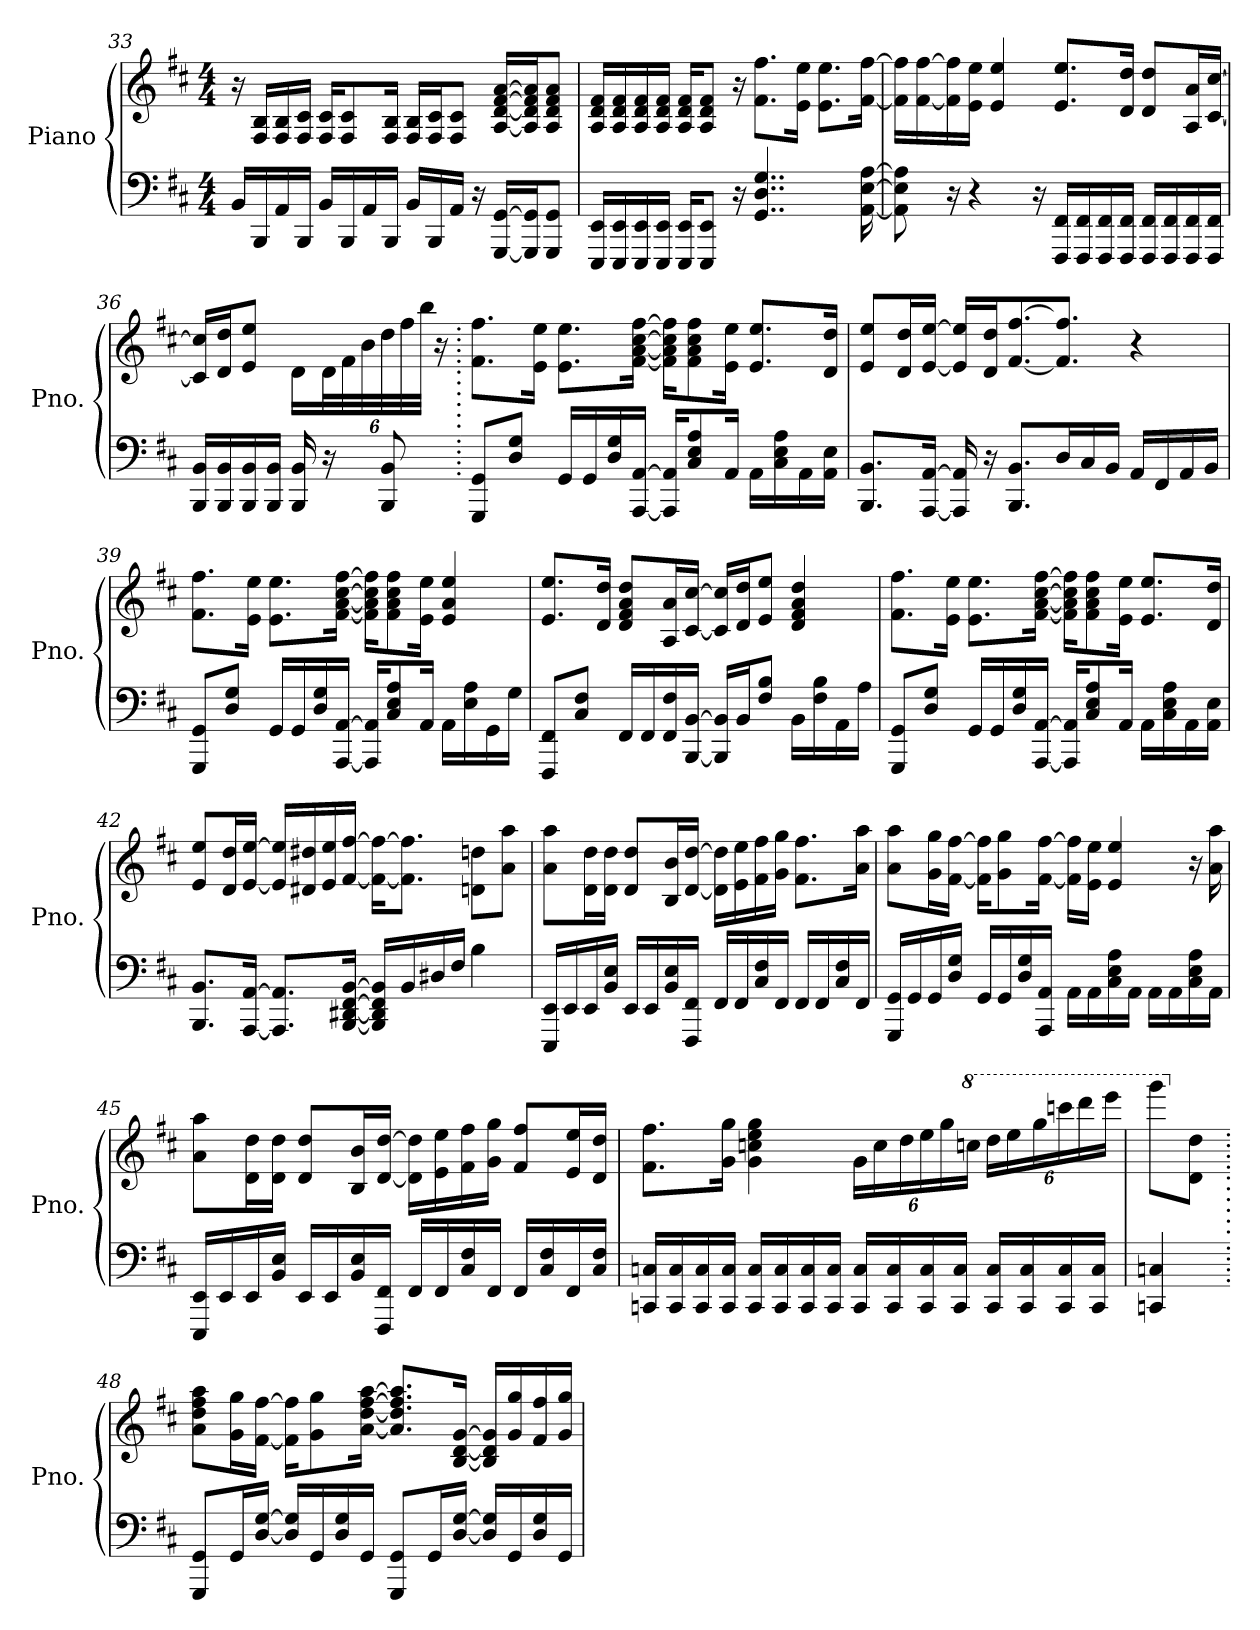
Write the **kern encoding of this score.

**kern	**kern
*part1	*part1
*staff2	*staff1
*I"Piano	*
*I'Pno.	*
!!LO:LB:g=z
*clefF4	*clefG2
*k[f#c#]	*k[f#c#]
*M4/4	*M4/4
=33	=33
16BB/LL	16r
16BBB/	16F#/ 16B/LL
16AA/	16F#/ 16B/
16BBB/JJ	16F#/ 16c#/JJ
16BB/LL	16F#/ 16c#/KL
16BBB/	8F#/ 8c#/
16AA/	.
16BBB/JJ	16F#/ 16B/Jk
16BB/LL	16F#/ 16B/LL
16BBB/	16F#/ 16c#/J
16AA/JJ	8F#/ 8c#/J
16r	.
[16GGG/ [16GG/LL	[16A/ [16d/ [16f#/ [16a/LL
16GGG/] 16GG/]J	16A/] 16d/] 16f#/] 16a/]J
8GGG/ 8GG/J	8A/ 8d/ 8f#/ 8a/J
=34	=34
16EEE/ 16EE/LL	16A/ 16d/ 16f#/LL
16EEE/ 16EE/	16A/ 16d/ 16f#/
16EEE/ 16EE/	16A/ 16d/ 16f#/
16EEE/ 16EE/JJ	16A/ 16d/ 16f#/JJ
16EEE/ 16EE/KL	16A/ 16d/ 16f#/KL
8EEE/ 8EE/J	8A/ 8d/ 8f#/J
16r	16r
4..GG/ 4..D/ 4..G/	8.f#\ 8.ff#\L
.	16e\ 16ee\Jk
.	8.e\ 8.ee\L
[16AA\ [16E\ [16A\	[16f#\ [16ff#\Jk
!!LO:PB:g=z
=35	=35
8AA\] 8E\] 8A\]	16f#\] 16ff#\]LL
.	[16f#\ [16ff#\
16r	16f#\] 16ff#\]
4r	16e\ 16ee\JJ
.	4e/ 4ee/
16r	.
16FFF#/ 16FF#/LL	8.e/ 8.ee/L
16FFF#/ 16FF#/	.
16FFF#/ 16FF#/	.
16FFF#/ 16FF#/JJ	16d/ 16dd/Jk
16FFF#/ 16FF#/LL	8d/ 8dd/L
16FFF#/ 16FF#/	.
16FFF#/ 16FF#/	16A/ 16a/L
16FFF#/ 16FF#/JJ	[16c#/ [16cc#/JJ
=36	=36
16BBB/ 16BB/LL	16c#/] 16cc#/]LL
16BBB/ 16BB/	16d/ 16dd/J
16BBB/ 16BB/	8e/ 8ee/J
16BBB/ 16BB/JJ	.
16BBB/ 16BB/	16d\LL
*	*Xbrackettup
16r	48d\L
.	48f#\
.	48b\
8BBB/ 8BB/	48dd\
.	48ff#\
.	48bb\JJJ
.	16r
=37.	=37.
8GGG/ 8GG/L	8.f#\ 8.ff#\L
8D/ 8G/J	.
.	16e\ 16ee\Jk
16GG/LL	8.e\ 8.ee\L
16GG/	.
16D/ 16G/	.
[16AAA/ [16AA/JJ	[16f#\ [16a\ [16cc#\ [16ff#\Jk
16AAA/] 16AA/]KL	16f#\] 16a\] 16cc#\] 16ff#\]KL
8C#/ 8E/ 8A/	8f#\ 8a\ 8cc#\ 8ff#\
16AA/Jk	16e\ 16ee\Jk
16AA\LL	8.e/ 8.ee/L
16C#\ 16E\ 16A\	.
16AA\	.
16AA\ 16E\JJ	16d/ 16dd/Jk
!!LO:LB:g=z
=38	=38
8.BBB/ 8.BB/L	8e/ 8ee/L
.	16d/ 16dd/L
[16AAA/ [16AA/Jk	[16e/ [16ee/JJ
16AAA/] 16AA/]	16e/] 16ee/]LL
16r	16d/ 16dd/J
8.BBB/ 8.BB/L	[8.f#/ [8.ff#/
16D/L	8.f#/] 8.ff#/]J
16C#/	.
16BB/JJ	.
16AA/LL	4r
16FF#/	.
16AA/	.
16BB/JJ	.
=39	=39
8GGG/ 8GG/L	8.f#\ 8.ff#\L
8D/ 8G/J	.
.	16e\ 16ee\Jk
16GG/LL	8.e\ 8.ee\L
16GG/	.
16D/ 16G/	.
[16AAA/ [16AA/JJ	[16f#\ [16a\ [16cc#\ [16ff#\Jk
16AAA/] 16AA/]KL	16f#\] 16a\] 16cc#\] 16ff#\]KL
8C#/ 8E/ 8A/	8f#\ 8a\ 8cc#\ 8ff#\
16AA/Jk	16e\ 16ee\Jk
16AA\LL	4e/ 4a/ 4ee/
16E\ 16A\	.
16GG\	.
16G\JJ	.
=40	=40
8FFF#/ 8FF#/L	8.e/ 8.ee/L
8C#/ 8F#/J	.
.	16d/ 16dd/Jk
16FF#/LL	8d/ 8f#/ 8a/ 8dd/L
16FF#/	.
16FF#/ 16F#/	16A/ 16a/L
[16BBB/ [16BB/JJ	[16c#/ [16cc#/JJ
16BBB/] 16BB/]LL	16c#/] 16cc#/]LL
16BB/J	16d/ 16dd/J
8F#/ 8B/J	8e/ 8ee/J
16BB\LL	4d/ 4f#/ 4a/ 4dd/
16F#\ 16B\	.
16AA\	.
16A\JJ	.
!!LO:LB:g=z
=41	=41
8GGG/ 8GG/L	8.f#\ 8.ff#\L
8D/ 8G/J	.
.	16e\ 16ee\Jk
16GG/LL	8.e\ 8.ee\L
16GG/	.
16D/ 16G/	.
[16AAA/ [16AA/JJ	[16f#\ [16a\ [16cc#\ [16ff#\Jk
16AAA/] 16AA/]KL	16f#\] 16a\] 16cc#\] 16ff#\]KL
8C#/ 8E/ 8A/	8f#\ 8a\ 8cc#\ 8ff#\
16AA/Jk	16e\ 16ee\Jk
16AA\LL	8.e/ 8.ee/L
16C#\ 16E\ 16A\	.
16AA\	.
16AA\ 16E\JJ	16d/ 16dd/Jk
=42	=42
8.BBB/ 8.BB/L	8e/ 8ee/L
.	16d/ 16dd/L
[16AAA/ [16AA/Jk	[16e/ [16ee/JJ
8.AAA/] 8.AA/]L	16e/] 16ee/]LL
.	16d#X/ 16dd#X/
.	16e/ 16ee/
[16BBB/ [16DD#X/ [16FF#/ [16BB/Jk	[16f#/ [16ff#/JJ
16BBB/] 16DD#/] 16FF#/] 16BB/]LL	16f#\_ 16ff#\_KL
16BB/	8.f#\] 8.ff#\]J
16D#X/	.
16F#/JJ	.
4B\	8dn\ 8ddn\L
.	8a\ 8aa\J
!!LO:LB:g=z
=43	=43
16EEE/ 16EE/LL	8a\ 8aa\L
16EE/	.
16EE/	16d\ 16dd\L
16BB/ 16E/JJ	16d\ 16dd\JJ
16EE/LL	8d/ 8dd/L
16EE/	.
16BB/ 16E/	16B/ 16b/L
16FFF#/ 16FF#/JJ	[16d/ [16dd/JJ
16FF#/LL	16d\] 16dd\]LL
16FF#/	16e\ 16ee\
16C#/ 16F#/	16f#\ 16ff#\
16FF#/JJ	16g\ 16gg\JJ
16FF#/LL	8.f#\ 8.ff#\L
16FF#/	.
16C#/ 16F#/	.
16FF#/JJ	16a\ 16aa\Jk
=44	=44
16GGG/ 16GG/LL	8a\ 8aa\L
16GG/	.
16GG/	16g\ 16gg\L
16D/ 16G/JJ	[16f#\ [16ff#\JJ
16GG/LL	16f#\] 16ff#\]KL
16GG/	8g\ 8gg\
16D/ 16G/	.
16AAA/ 16AA/JJ	[16f#\ [16ff#\Jk
16AA\LL	16f#\] 16ff#\]LL
16AA\	16e\ 16ee\JJ
16C#\ 16E\ 16A\	4e/ 4ee/
16AA\JJ	.
16AA\LL	.
16AA\	.
16C#\ 16E\ 16A\	16r
16AA\JJ	16a\ 16aa\
!!LO:LB:g=z
=45	=45
16EEE/ 16EE/LL	8a\ 8aa\L
16EE/	.
16EE/	16d\ 16dd\L
16BB/ 16E/JJ	16d\ 16dd\JJ
16EE/LL	8d/ 8dd/L
16EE/	.
16BB/ 16E/	16B/ 16b/L
16FFF#/ 16FF#/JJ	[16d/ [16dd/JJ
16FF#/LL	16d\] 16dd\]LL
16FF#/	16e\ 16ee\
16C#/ 16F#/	16f#\ 16ff#\
16FF#/JJ	16g\ 16gg\JJ
16FF#/LL	8f#/ 8ff#/L
16C#/ 16F#/	.
16FF#/	16e/ 16ee/L
16C#/ 16F#/JJ	16d/ 16dd/JJ
=46	=46
16CCn/ 16Cn/LL	8.f#\ 8.ff#\L
16CC/ 16C/	.
16CC/ 16C/	.
16CC/ 16C/JJ	16g\ 16gg\Jk
16CC/ 16C/LL	4g\ 4ccn\ 4ee\ 4gg\
16CC/ 16C/	.
16CC/ 16C/	.
16CC/ 16C/JJ	.
16CC/ 16C/LL	24g\LL
.	24cc\
16CC/ 16C/	.
.	24dd\
16CC/ 16C/	24ee\
.	24gg\
16CC/ 16C/JJ	.
*	*8va
.	24cccn\JJ
16CC/ 16C/LL	24ddd\LL
.	24eee\
16CC/ 16C/	.
.	24ggg\
16CC/ 16C/	24ccccn\
.	24dddd\
16CC/ 16C/JJ	.
.	24eeee\JJ
!!LO:PB:g=z
=47	=47
4CCn/ 4Cn/	8gggg\L
*	*X8va
.	8d\ 8dd\J
=48.	=48.
8GGG/ 8GG/L	8a\ 8dd\ 8ff#\ 8aa\L
16GG/L	16g\ 16gg\L
[16D/ [16G/JJ	[16f#\ [16ff#\JJ
16D/] 16G/]LL	16f#\] 16ff#\]KL
16GG/	8g\ 8gg\
16D/ 16G/	.
16GG/JJ	[16a\ [16dd\ [16ff#\ [16aa\Jk
8GGG/ 8GG/L	8.a/] 8.dd/] 8.ff#/] 8.aa/]L
16GG/L	.
[16D/ [16G/JJ	[16B/ [16d/ [16g/Jk
16D/] 16G/]LL	16B/] 16d/] 16g/]LL
16GG/	16g/ 16gg/
16D/ 16G/	16f#/ 16ff#/
16GG/JJ	16g/ 16gg/JJ
=	=
*-	*-
